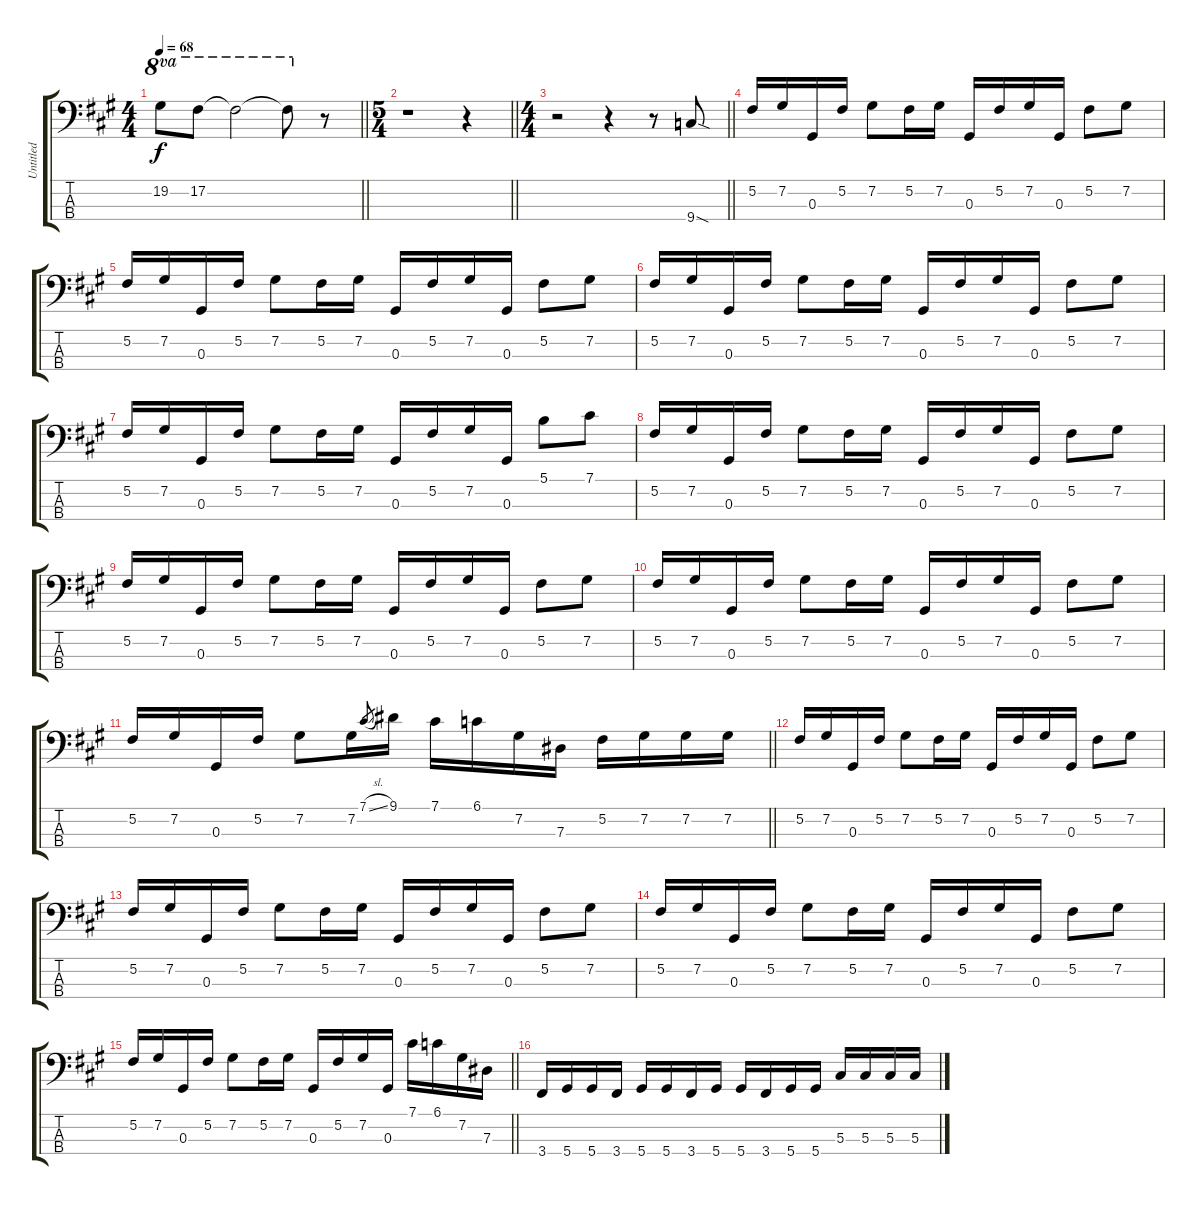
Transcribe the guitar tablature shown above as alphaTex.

\track ("Untitled" "Untitled") {instrument electricbassfinger}
\staff {score tabs}
\tuning (Gb2 Db2 Ab1 Eb1) {hide}
\ts (4 4)
\tempo 68
\clef f4
\barLineRight lightlight
\ks a
19.2{t}.8{ot 8va dy f} 17.2.8{ot 8va} 17.2{t}.2{ot 8va} 17.2{t}.8{ot 8va} r.8 |
\ts (5 4)
\barLineRight lightlight
r.1 r.4 |
\ts (4 4)
\barLineRight lightlight
r.2 r.4 r.8 9.4{sod}.8 |
5.2.16 7.2.16 0.3.16 5.2.16 7.2.8 5.2.16 7.2.16 0.3.16 5.2.16 7.2.16 0.3.16 5.2.8 7.2.8 |
5.2.16 7.2.16 0.3.16 5.2.16 7.2.8 5.2.16 7.2.16 0.3.16 5.2.16 7.2.16 0.3.16 5.2.8 7.2.8 |
5.2.16 7.2.16 0.3.16 5.2.16 7.2.8 5.2.16 7.2.16 0.3.16 5.2.16 7.2.16 0.3.16 5.2.8 7.2.8 |
5.2.16 7.2.16 0.3.16 5.2.16 7.2.8 5.2.16 7.2.16 0.3.16 5.2.16 7.2.16 0.3.16 5.1.8 7.1.8 |
5.2.16 7.2.16 0.3.16 5.2.16 7.2.8 5.2.16 7.2.16 0.3.16 5.2.16 7.2.16 0.3.16 5.2.8 7.2.8 |
5.2.16 7.2.16 0.3.16 5.2.16 7.2.8 5.2.16 7.2.16 0.3.16 5.2.16 7.2.16 0.3.16 5.2.8 7.2.8 |
5.2.16 7.2.16 0.3.16 5.2.16 7.2.8 5.2.16 7.2.16 0.3.16 5.2.16 7.2.16 0.3.16 5.2.8 7.2.8 |
\barLineRight lightlight
5.2.16 7.2.16 0.3.16 5.2.16 7.2.8 7.2.16 7.1{sl}.8{gr} 9.1.16 7.1.16 6.1.16 7.2.16 7.3.16 5.2.16 7.2.16 7.2.16 7.2.16 |
5.2.16 7.2.16 0.3.16 5.2.16 7.2.8 5.2.16 7.2.16 0.3.16 5.2.16 7.2.16 0.3.16 5.2.8 7.2.8 |
5.2.16 7.2.16 0.3.16 5.2.16 7.2.8 5.2.16 7.2.16 0.3.16 5.2.16 7.2.16 0.3.16 5.2.8 7.2.8 |
5.2.16 7.2.16 0.3.16 5.2.16 7.2.8 5.2.16 7.2.16 0.3.16 5.2.16 7.2.16 0.3.16 5.2.8 7.2.8 |
\barLineRight lightlight
5.2.16 7.2.16 0.3.16 5.2.16 7.2.8 5.2.16 7.2.16 0.3.16 5.2.16 7.2.16 0.3.16 7.1.16 6.1.16 7.2.16 7.3.16 |
3.4.16 5.4.16 5.4.16 3.4.16 5.4.16 5.4.16 3.4.16 5.4.16 5.4.16 3.4.16 5.4.16 5.4.16 5.3.16 5.3.16 5.3.16 5.3.16
